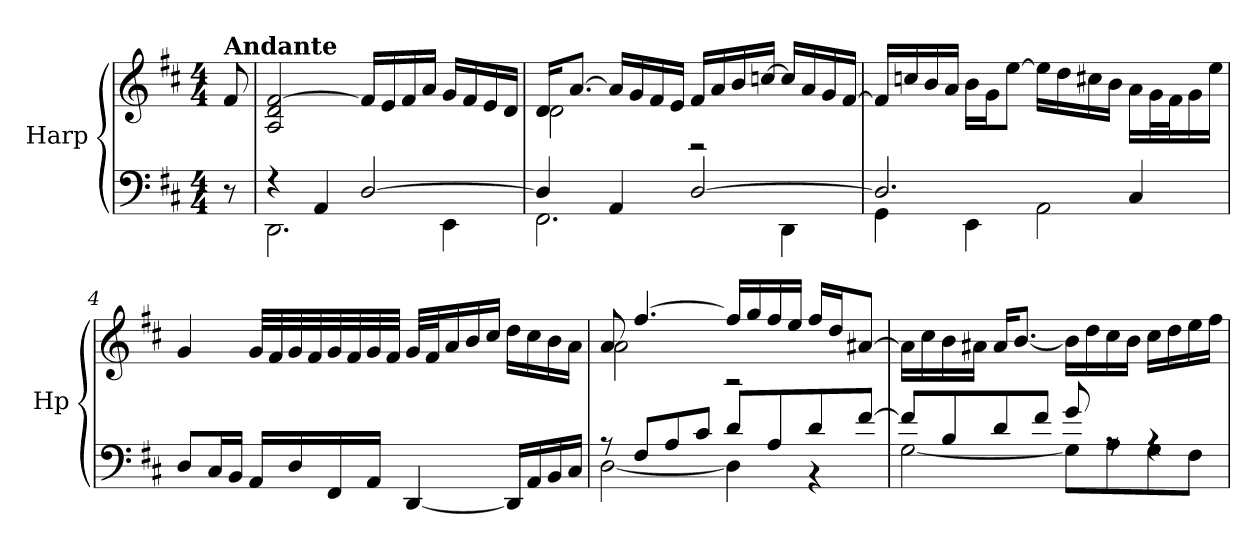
**kern	**kern
*part1	*part1
*staff2	*staff1
*I"Harp	*
*I'Hp	*
*clefF4	*clefG2
*k[f#c#]	*k[f#c#]
*M4/4	*M4/4
=	=
!	!LO:TX:a:B:t=Andante
8r	8f#/
=1	=1
*^	*
4r	2.DD\	2A/ 2d/ [2f#/
4AA/	.	.
[2D/	.	16f#/LL]
.	.	16e/
.	.	16f#/
.	.	16a/JJ
.	4EE\	16g/LL
.	.	16f#/
.	.	16e/
.	.	16d/JJ
=2	=2	=2
*	*	*^
4D/]	2.FF#\	16d/KL	2d\
.	.	[8.a/J	.
4AA/	.	16a/LL]	.
.	.	16g/	.
.	.	16f#/	.
.	.	16e/JJ	.
[2D/	.	16f#/LL	2rD
.	.	16a/	.
.	.	16b/	.
.	.	[16ccn/JJ	.
.	4DD\	16cc/LL]	.
.	.	16a/	.
.	.	16g/	.
.	.	[16f#/JJ	.
*	*	*v	*v
!!LO:LB:g=z
=3	=3	=3
2.D/]	4GG\	16f#/LL]
.	.	16ccn/
.	.	16b/
.	.	16a/JJ
.	4EE\	16b\LL
.	.	16g\J
.	.	[8ee\J
.	2AA\	16ee\LL]
.	.	16dd\
.	.	16cc#X\
.	.	16b\JJ
4C#/	.	16a\LL
.	.	32g\L
.	.	32f#\J
.	.	16g\
.	.	16ee\JJ
*v	*v	*
=4	=4
8D/L	4g/
16C#/L	.
16BB/JJ	.
16AA/LL	32g/LLL
.	32f#/
16D/	32g/
.	32f#/
16FF#/	32g/
.	32f#/
16AA/JJ	32g/
.	32f#/JJJ
[4DD/	32g/LLL
.	32f#/J
.	16a/
.	16b/
.	16cc#/JJ
16DD/LL]	16dd\LL
16AA/	16cc#\
16BB/	16b\
16C#/JJ	16a\JJ
!!LO:LB:g=z
=5	=5
*^	*^
8rA	[2D\	8a/	2a\
8F#/L	.	[4.ff#/	.
8A/	.	.	.
8c#/J	.	.	.
8d/L	4D\]	16ff#/LL]	2rA
.	.	16gg/	.
8A/	.	16ff#/	.
.	.	16ee/JJ	.
8d/	4r	16ff#/LL	.
.	.	16dd/J	.
[8f#/J	.	[8a#X/J	.
*	*	*v	*v
=6	=6	=6
8f#/L]	[2G\	16a#\LL]
.	.	16cc#\
8B/	.	16b\
.	.	16a#X\JJ
8d/	.	16a#/KL
.	.	[8.b/J
8f#/J	.	.
8g/	8G\L]	16b\LL]
.	.	16dd\
8rA	8A\	16cc#\
.	.	16b\JJ
4rA	8G\	16cc#\LL
.	.	16dd\
.	8F#\J	16ee\
.	.	16ff#\JJ
*v	*v	*
=	=
*-	*-
